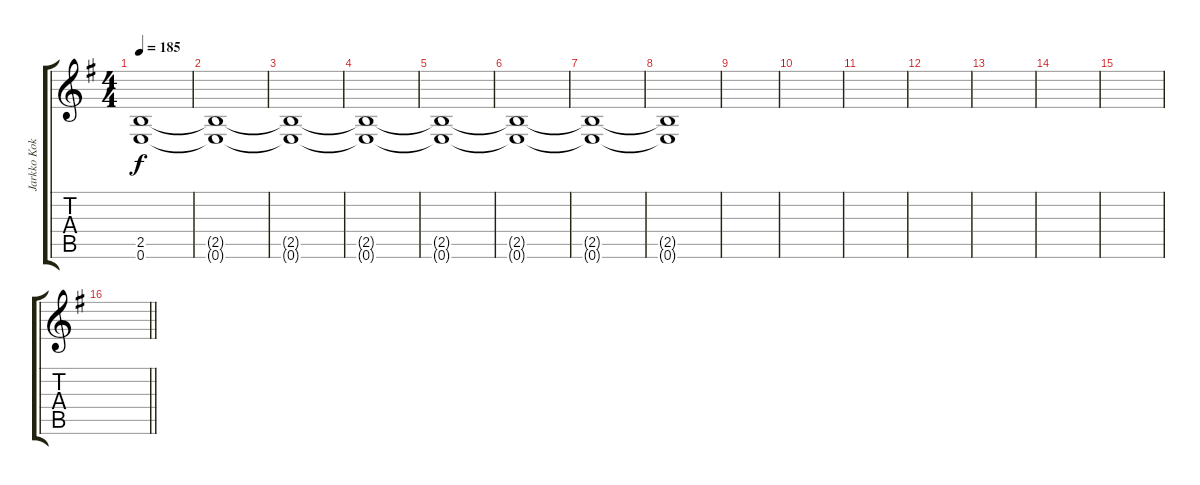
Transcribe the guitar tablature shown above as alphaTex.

\track ("Jarkko Kokko (guitar) " "Jarkko Kok") {instrument distortionguitar}
\staff {score tabs}
\tuning (E4 B3 G3 D3 A2 E2) {hide}
\ts (4 4)
\tempo 185
\clef g2
\ks eminor
(2.5 0.6).1{dy f volume 8} |
(2.5{t} 0.6{t}).1 |
(2.5{t} 0.6{t}).1 |
(2.5{t} 0.6{t}).1 |
(2.5{t} 0.6{t}).1{volume 0} |
(2.5{t} 0.6{t}).1 |
(2.5{t} 0.6{t}).1 |
(2.5{t} 0.6{t}).1 |
|
|
|
|
|
|
|
\barLineRight lightlight
